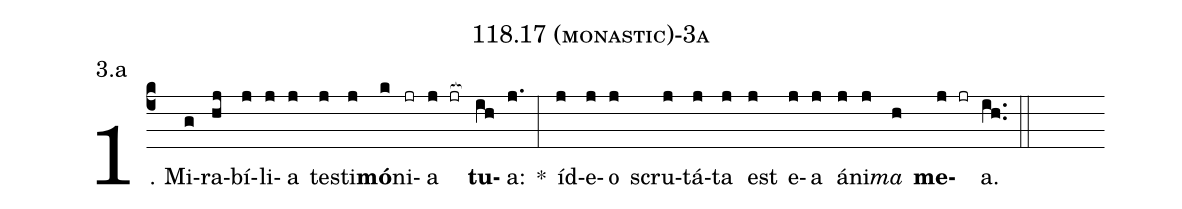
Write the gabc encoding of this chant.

name: 118.17 (monastic)-3a;
annotation: 3.a;
%%
(c4)1. Mi(g)ra(hj)bí(j)li(j)a(j) tes(j)ti(j)<b>mó</b>(k)ni(jr)a(j jr[ocb:1{]) <b>tu</b>(ih[ocb:0}])a:(j.) *(:) íd(j)e(j)o(j) scru(j)tá(j)ta(j) est(j) e(j)a(j) á(j)ni(j)<i>ma</i>(h) <b>me</b>(j jr)a.(ih..) (::)
